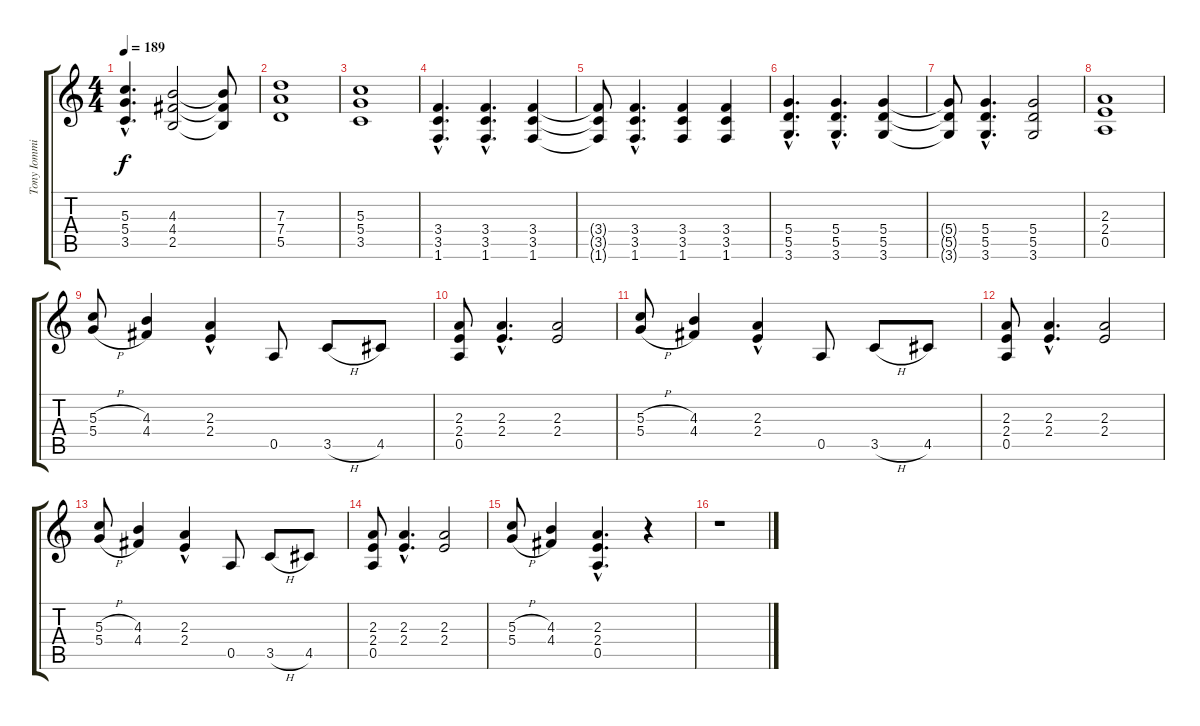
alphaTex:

\track ("Tony Iommi" "Tony Iommi") {instrument overdrivenguitar}
\staff {score tabs}
\tuning (E4 B3 G3 D3 A2 E2) {hide}
\ts (4 4)
\tempo 189
\clef g2
\ks c
(5.3{hac} 5.4{hac} 3.5{hac}).4{d dy f} (4.3 4.4 2.5).2 (4.3{t} 4.4{t} 2.5{t}).8 |
(7.3 7.4 5.5).1 |
(5.3 5.4 3.5).1 |
(3.4{hac} 3.5{hac} 1.6{hac}).4{d} (3.4{hac} 3.5{hac} 1.6{hac}).4{d} (3.4 3.5 1.6).4 |
(3.4{t} 3.5{t} 1.6{t}).8 (3.4{hac} 3.5{hac} 1.6{hac}).4{d} (3.4 3.5 1.6).4 (3.4 3.5 1.6).4 |
(5.4{hac} 5.5{hac} 3.6{hac}).4{d} (5.4{hac} 5.5{hac} 3.6{hac}).4{d} (5.4 5.5 3.6).4 |
(5.4{t} 5.5{t} 3.6{t}).8 (5.4{hac} 5.5{hac} 3.6{hac}).4{d} (5.4 5.5 3.6).2 |
(2.3 2.4 0.5).1 |
(5.3{h} 5.4{h}).8 (4.3 4.4).4 (2.3 2.4{hac}).4 0.5.8 3.5{h}.8 4.5.8 |
(2.3 2.4 0.5).8 (2.3{hac} 2.4{hac}).4{d} (2.3 2.4).2 |
(5.3{h} 5.4{h}).8 (4.3 4.4).4 (2.3 2.4{hac}).4 0.5.8 3.5{h}.8 4.5.8 |
(2.3 2.4 0.5).8 (2.3{hac} 2.4{hac}).4{d} (2.3 2.4).2 |
(5.3{h} 5.4{h}).8 (4.3 4.4).4 (2.3 2.4{hac}).4 0.5.8 3.5{h}.8 4.5.8 |
(2.3 2.4 0.5).8 (2.3{hac} 2.4{hac}).4{d} (2.3 2.4).2 |
(5.3{h} 5.4{h}).8 (4.3 4.4).4 (2.3{hac} 2.4{hac} 0.5{hac}).4{d} r.4 |
r.1
